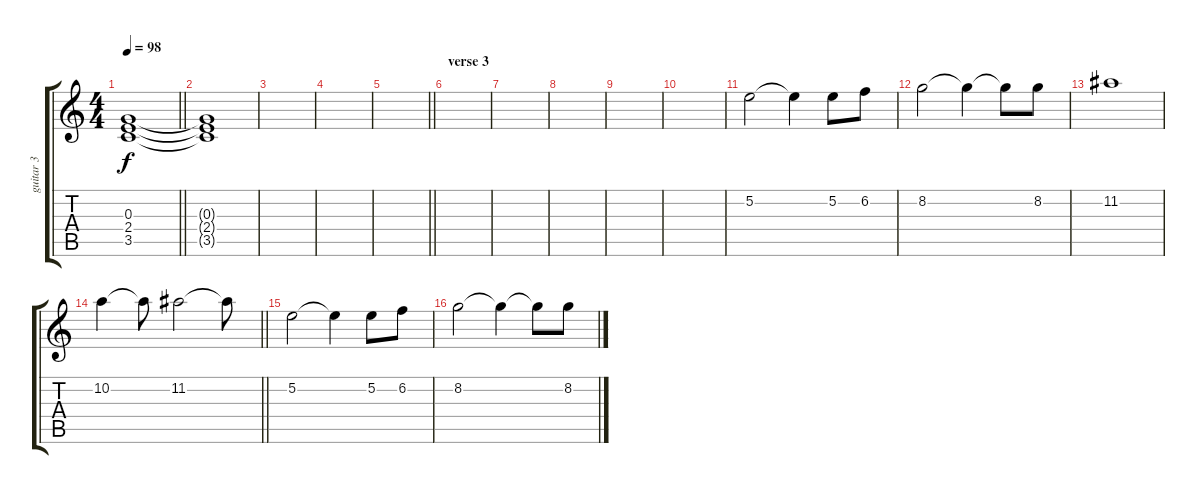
\track ("guitar 3" "guitar 3") {instrument overdrivenguitar}
\staff {score tabs}
\tuning (E4 B3 G3 D3 A2 E2) {hide}
\ts (4 4)
\tempo 98
\clef g2
\barLineRight lightlight
\ks c
(0.3{t} 2.4{t} 3.5{t}).1{dy f} |
(0.3{t} 2.4{t} 3.5{t}).1 |
|
|
\barLineRight lightlight
|
\section ("" "verse 3")
|
|
|
|
|
5.2.2{volume 16 balance 13} 5.2{t}.4 5.2.8 6.2.8 |
8.2.2 8.2{t}.4 8.2{t}.8 8.2.8 |
11.2.1 |
\barLineRight lightlight
10.2.4 10.2{t}.8 11.2.2 11.2{t}.8 |
5.2.2 5.2{t}.4 5.2.8 6.2.8 |
8.2.2 8.2{t}.4 8.2{t}.8 8.2.8
